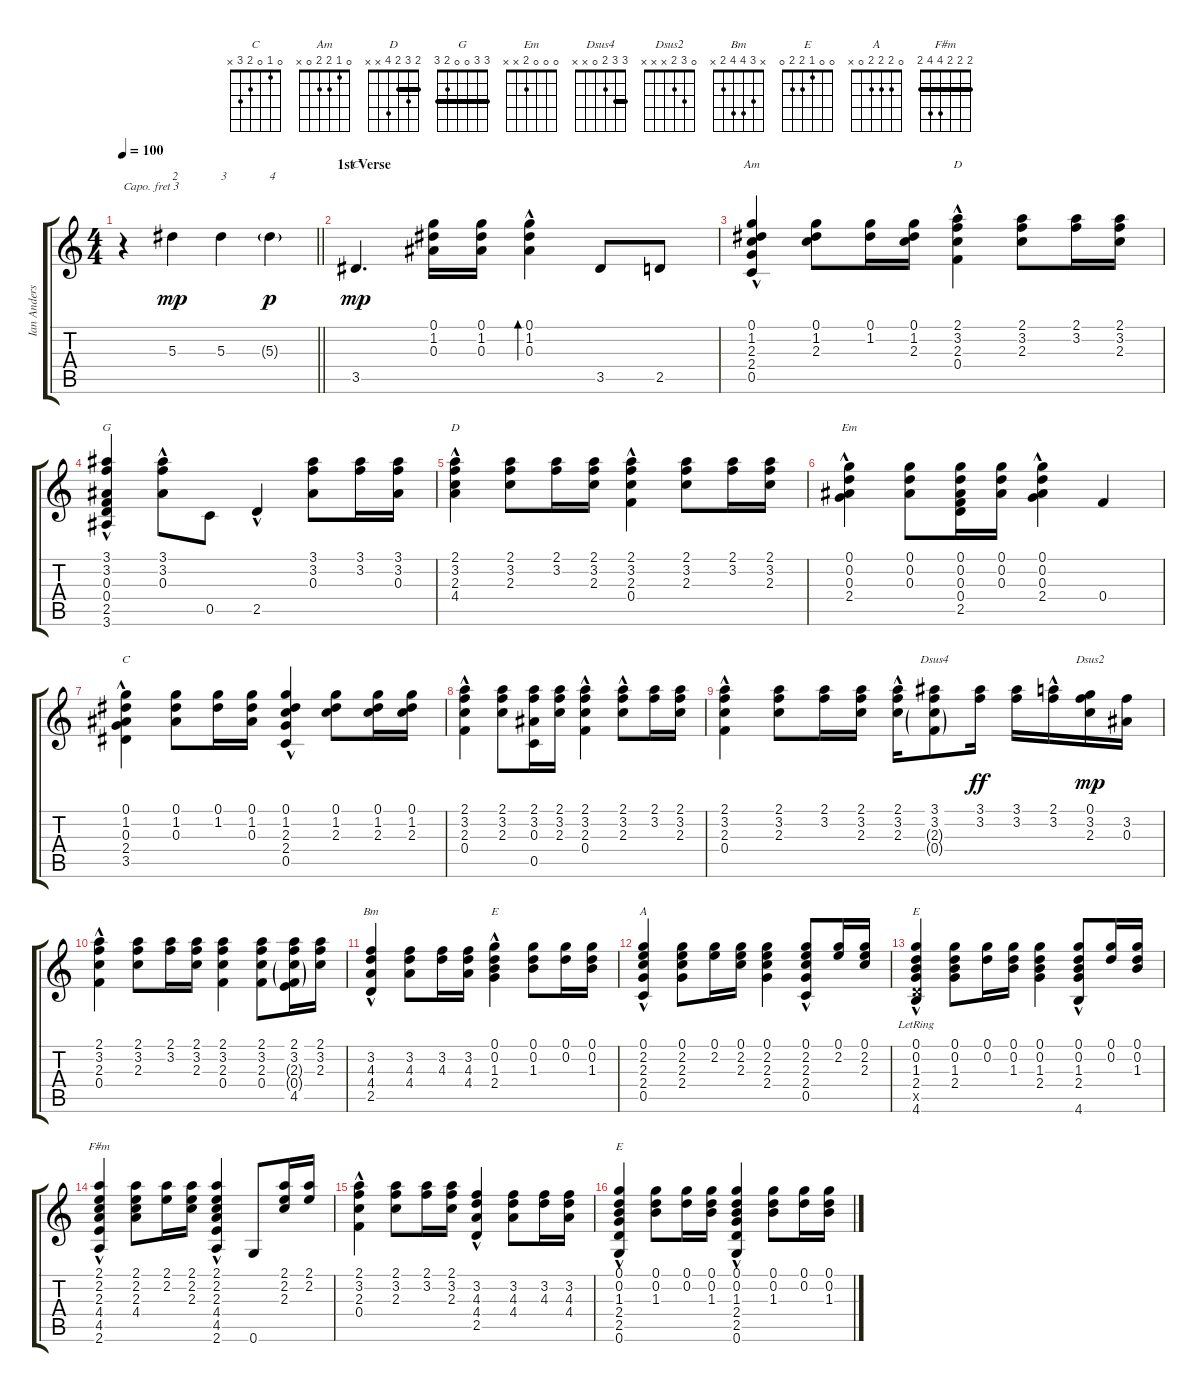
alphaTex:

\track ("Ian Anderson - acoustic guitar/countdown" "Ian Anders") {instrument acousticguitarsteel}
\staff {score tabs}
\capo 3
\tuning (E4 B3 G3 D3 A2 E2) {hide}
\chord ("C" 0 1 0 x 3 x)
\chord ("Am" 0 1 2 2 0 x)
\chord ("D" 2 3 2 0 x x) {barre 2}
\chord ("G" 3 3 0 0 2 3) {barre 3}
\chord ("D" 2 3 2 4 x x) {barre 2}
\chord ("Em" 0 0 0 2 x x)
\chord ("C" 0 1 0 2 3 x)
\chord ("Dsus4" 3 3 2 0 x x) {barre 3}
\chord ("Dsus2" 0 3 2 x x x)
\chord ("Bm" x 3 4 4 2 x)
\chord ("E" 0 0 1 2 x x)
\chord ("A" 0 2 2 2 0 x)
\chord ("E" 0 0 1 2 x 4)
\chord ("F#m" 2 2 2 4 4 2) {barre 2}
\chord ("E" 0 0 1 2 2 0)
\ts (4 4)
\tempo 100
\clef g2
\barLineRight lightlight
\ks c
r.4{dy mp instrument woodblock} 5.3.4{txt "2"} 5.3.4{txt "3"} 5.3{g}.4{txt "4" dy p} |
\section ("" "1st Verse")
3.5.4{d ch "C" dy mp instrument acousticguitarsteel} (0.1 1.2 0.3).16 (0.1 1.2 0.3).16 (0.1 1.2 0.3{hac}).4{bd 240} 3.5.8 2.5.8 |
(0.1{hac} 1.2{hac} 2.3{hac} 2.4{hac} 0.5{hac}).4{ch "Am"} (0.1 1.2 2.3).8 (0.1 1.2).16 (0.1 1.2 2.3).16 (2.1{hac} 3.2{hac} 2.3{hac} 0.4{hac}).4{ch "D"} (2.1 3.2 2.3).8 (2.1 3.2).16 (2.1 3.2 2.3).16 |
(3.1{hac} 3.2{hac} 0.3{hac} 0.4{hac} 2.5 3.6).4{ch "G"} (3.1{hac} 3.2{hac} 0.3{hac}).8 0.5.8 2.5{hac}.4 (3.1 3.2 0.3).8 (3.1 3.2).16 (3.1 3.2 0.3).16 |
(2.1{hac} 3.2{hac} 2.3{hac} 4.4{hac}).4{ch "D"} (2.1 3.2 2.3).8 (2.1 3.2).16 (2.1 3.2 2.3).16 (2.1{hac} 3.2{hac} 2.3{hac} 0.4{hac}).4 (2.1 3.2 2.3).8 (2.1 3.2).16 (2.1 3.2 2.3).16 |
(0.1{hac} 0.2{hac} 0.3 2.4{hac}).4{ch "Em"} (0.1 0.2 0.3).8 (0.1 0.2 0.3 0.4 2.5).16 (0.1 0.2 0.3).16 (0.1{hac} 0.2{hac} 0.3{hac} 2.4{hac}).4 0.4.4 |
(0.1{hac} 1.2{hac} 0.3{hac} 2.4 3.5{hac}).4{ch "C"} (0.1 1.2 0.3).8 (0.1 1.2).16 (0.1 1.2 0.3).16 (0.1{hac} 1.2{hac} 2.3{hac} 2.4{hac} 0.5{hac}).4 (0.1 1.2 2.3).8 (0.1 1.2 2.3).16 (0.1 1.2 2.3).16 |
(2.1{hac} 3.2{hac} 2.3{hac} 0.4).4 (2.1 3.2 2.3).8 (2.1 3.2 0.3 0.5).16 (2.1 3.2 2.3).16 (2.1{hac} 3.2{hac} 2.3 0.4{hac}).4 (2.1 3.2 2.3{hac}).8 (2.1 3.2).16 (2.1 3.2 2.3).16 |
(2.1{hac} 3.2{hac} 2.3{hac} 0.4{hac}).4 (2.1 3.2 2.3).8 (2.1 3.2).16 (2.1 3.2 2.3).16 (2.1 3.2{hac} 2.3).16 (3.1 3.2 2.3{g} 0.4{g}).8{ch "Dsus4"} (3.1 3.2).16{dy ff} (3.1 3.2).16 (2.1{hac} 3.2).16 (0.1 3.2 2.3).16{ch "Dsus2" dy mp} (3.2 0.3).16 |
(2.1{hac} 3.2{hac} 2.3{hac} 0.4{hac}).4 (2.1 3.2 2.3).8 (2.1 3.2).16 (2.1 3.2 2.3).16 (2.1 3.2 2.3 0.4).4 (2.1 3.2 2.3 0.4).8 (2.1 3.2 2.3{g} 0.4{g} 4.5).16 (2.1 3.2 2.3).16 |
(3.2 4.3{hac} 4.4{hac} 2.5{hac}).4{ch "Bm"} (3.2 4.3 4.4).8 (3.2 4.3).16 (3.2 4.3 4.4).16 (0.1{hac} 0.2{hac} 1.3{hac} 2.4{hac}).4{ch "E"} (0.1 0.2 1.3).8 (0.1 0.2).16 (0.1 0.2 1.3).16 |
(0.1{hac} 2.2{hac} 2.3{hac} 2.4{hac} 0.5).4{ch "A"} (0.1 2.2 2.3 2.4).8 (0.1 2.2).16 (0.1 2.2 2.3).16 (0.1 2.2 2.3 2.4).4 (0.1 2.2 2.3 2.4 0.5{hac}).8 (0.1 2.2).16 (0.1 2.2 2.3).16 |
(0.1{hac} 0.2{hac} 1.3{hac} 2.4{hac} 2.5{x} 4.6{lr}).4{ch "E"} (0.1 0.2 1.3 2.4).8 (0.1 0.2).16 (0.1 0.2 1.3).16 (0.1 0.2 1.3 2.4).4 (0.1 0.2 1.3 2.4 4.6{hac}).8 (0.1 0.2).16 (0.1 0.2 1.3).16 |
(2.1{hac} 2.2{hac} 2.3{hac} 4.4{hac} 4.5 2.6{hac}).4{ch "F#m"} (2.1 2.2 2.3 4.4).8 (2.1 2.2).16 (2.1 2.2 2.3).16 (2.1 2.2 2.3 4.4 4.5 2.6{hac}).4 0.6.8 (2.1 2.2 2.3).16 (2.1 2.2).16 |
(2.1{hac} 3.2{hac} 2.3{hac} 0.4{hac}).4 (2.1 3.2 2.3).8 (2.1 3.2).16 (2.1 3.2 2.3).16 (3.2{hac} 4.3{hac} 4.4{hac} 2.5{hac}).4 (3.2 4.3 4.4).8 (3.2 4.3).16 (3.2 4.3 4.4).16 |
(0.1{hac} 0.2{hac} 1.3{hac} 2.4{hac} 2.5 0.6{hac}).4{ch "E"} (0.1 0.2 1.3).8 (0.1 0.2).16 (0.1 0.2 1.3).16 (0.1{hac} 0.2{hac} 1.3{hac} 2.4 2.5 0.6{hac}).4 (0.1 0.2 1.3).8 (0.1 0.2).16 (0.1 0.2 1.3).16
